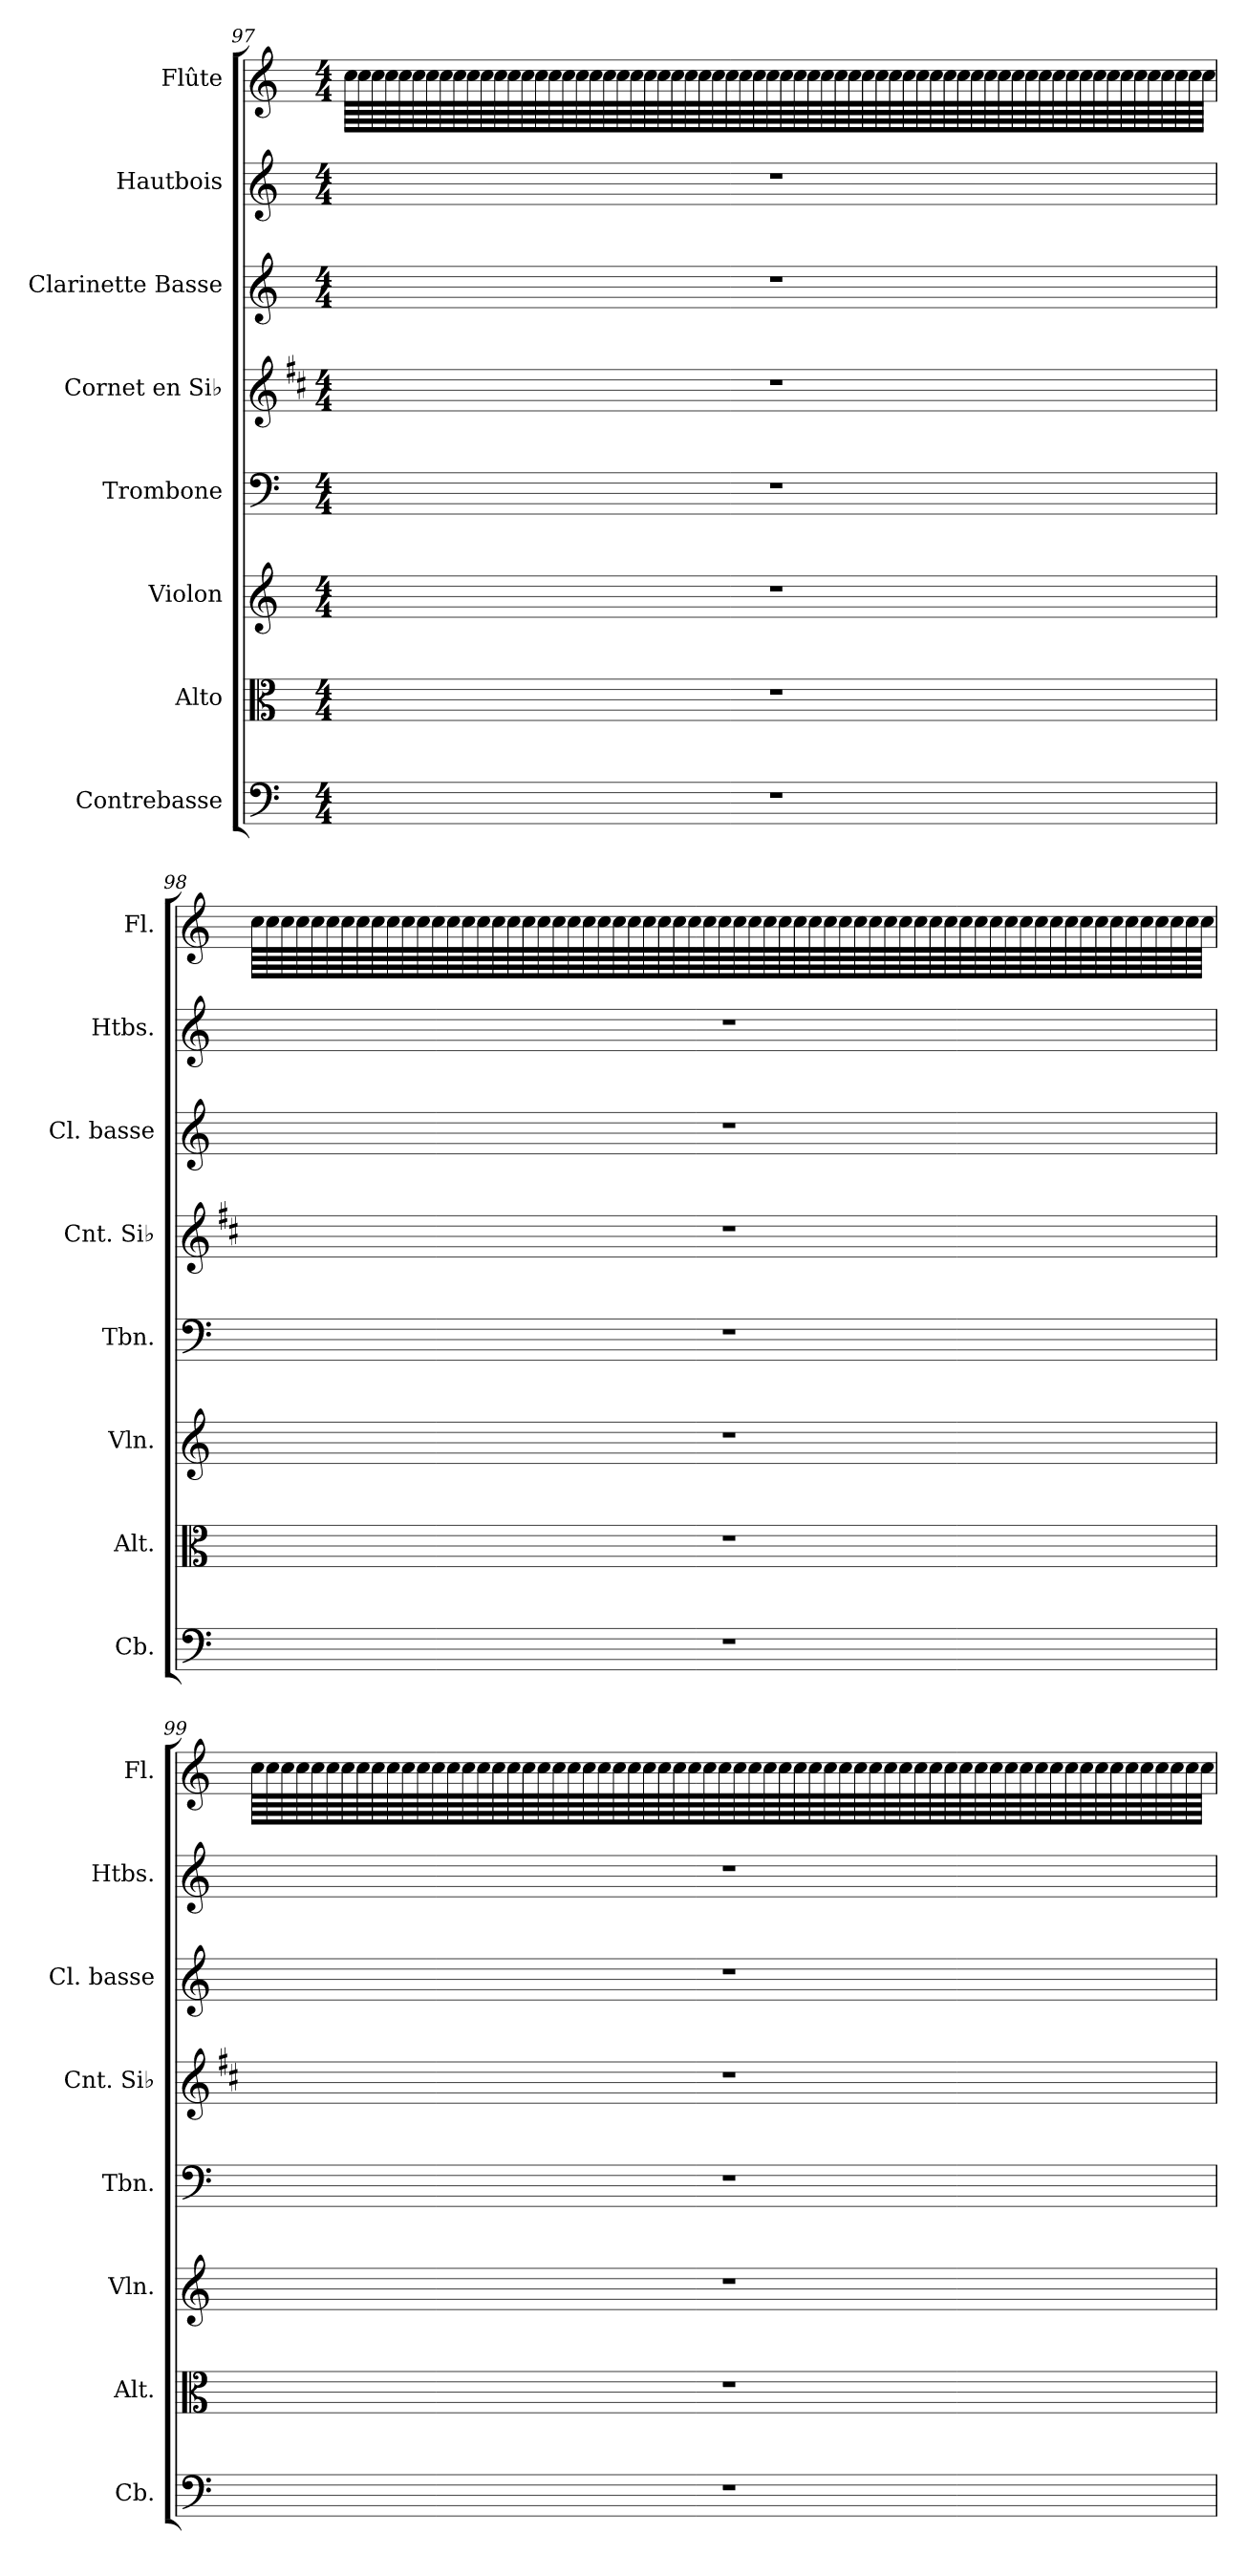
**kern	**kern	**kern	**kern	**kern	**kern	**kern	**kern
*part8	*part7	*part6	*part5	*part4	*part3	*part2	*part1
*staff8	*staff7	*staff6	*staff5	*staff4	*staff3	*staff2	*staff1
*I"Contrebasse	*I"Alto	*I"Violon	*I"Trombone	*I"Cornet en Si♭	*I"Clarinette Basse	*I"Hautbois	*I"Flûte
*I'Cb.	*I'Alt.	*I'Vln.	*I'Tbn.	*I'Cnt. Si♭	*I'Cl. basse	*I'Htbs.	*I'Fl.
!!LO:PB:g=z
*clefF4	*clefC3	*clefG2	*clefF4	*clefG2	*clefG2	*clefG2	*clefG2
*ITrd7c12	*	*	*	*ITrd1c2	*ITrd8c14	*	*
*k[]	*k[]	*k[]	*k[]	*k[]	*k[]	*k[]	*k[]
*M4/4	*M4/4	*M4/4	*M4/4	*M4/4	*M4/4	*M4/4	*M4/4
=97	=97	=97	=97	=97	=97	=97	=97
1r	1r	1r	1r	1r	1r	1r	64cc\LLLL
.	.	.	.	.	.	.	64cc\
.	.	.	.	.	.	.	64cc\
.	.	.	.	.	.	.	64cc\
.	.	.	.	.	.	.	64cc\
.	.	.	.	.	.	.	64cc\
.	.	.	.	.	.	.	64cc\
.	.	.	.	.	.	.	64cc\
.	.	.	.	.	.	.	64cc\
.	.	.	.	.	.	.	64cc\
.	.	.	.	.	.	.	64cc\
.	.	.	.	.	.	.	64cc\
.	.	.	.	.	.	.	64cc\
.	.	.	.	.	.	.	64cc\
.	.	.	.	.	.	.	64cc\
.	.	.	.	.	.	.	64cc\
.	.	.	.	.	.	.	64cc\
.	.	.	.	.	.	.	64cc\
.	.	.	.	.	.	.	64cc\
.	.	.	.	.	.	.	64cc\
.	.	.	.	.	.	.	64cc\
.	.	.	.	.	.	.	64cc\
.	.	.	.	.	.	.	64cc\
.	.	.	.	.	.	.	64cc\
.	.	.	.	.	.	.	64cc\
.	.	.	.	.	.	.	64cc\
.	.	.	.	.	.	.	64cc\
.	.	.	.	.	.	.	64cc\
.	.	.	.	.	.	.	64cc\
.	.	.	.	.	.	.	64cc\
.	.	.	.	.	.	.	64cc\
.	.	.	.	.	.	.	64cc\
.	.	.	.	.	.	.	64cc\
.	.	.	.	.	.	.	64cc\
.	.	.	.	.	.	.	64cc\
.	.	.	.	.	.	.	64cc\
.	.	.	.	.	.	.	64cc\
.	.	.	.	.	.	.	64cc\
.	.	.	.	.	.	.	64cc\
.	.	.	.	.	.	.	64cc\
.	.	.	.	.	.	.	64cc\
.	.	.	.	.	.	.	64cc\
.	.	.	.	.	.	.	64cc\
.	.	.	.	.	.	.	64cc\
.	.	.	.	.	.	.	64cc\
.	.	.	.	.	.	.	64cc\
.	.	.	.	.	.	.	64cc\
.	.	.	.	.	.	.	64cc\
.	.	.	.	.	.	.	64cc\
.	.	.	.	.	.	.	64cc\
.	.	.	.	.	.	.	64cc\
.	.	.	.	.	.	.	64cc\
.	.	.	.	.	.	.	64cc\
.	.	.	.	.	.	.	64cc\
.	.	.	.	.	.	.	64cc\
.	.	.	.	.	.	.	64cc\
.	.	.	.	.	.	.	64cc\
.	.	.	.	.	.	.	64cc\
.	.	.	.	.	.	.	64cc\
.	.	.	.	.	.	.	64cc\
.	.	.	.	.	.	.	64cc\
.	.	.	.	.	.	.	64cc\
.	.	.	.	.	.	.	64cc\
.	.	.	.	.	.	.	64cc\JJJJ
!!LO:PB:g=z
=98	=98	=98	=98	=98	=98	=98	=98
1r	1r	1r	1r	1r	1r	1r	64cc\LLLL
.	.	.	.	.	.	.	64cc\
.	.	.	.	.	.	.	64cc\
.	.	.	.	.	.	.	64cc\
.	.	.	.	.	.	.	64cc\
.	.	.	.	.	.	.	64cc\
.	.	.	.	.	.	.	64cc\
.	.	.	.	.	.	.	64cc\
.	.	.	.	.	.	.	64cc\
.	.	.	.	.	.	.	64cc\
.	.	.	.	.	.	.	64cc\
.	.	.	.	.	.	.	64cc\
.	.	.	.	.	.	.	64cc\
.	.	.	.	.	.	.	64cc\
.	.	.	.	.	.	.	64cc\
.	.	.	.	.	.	.	64cc\
.	.	.	.	.	.	.	64cc\
.	.	.	.	.	.	.	64cc\
.	.	.	.	.	.	.	64cc\
.	.	.	.	.	.	.	64cc\
.	.	.	.	.	.	.	64cc\
.	.	.	.	.	.	.	64cc\
.	.	.	.	.	.	.	64cc\
.	.	.	.	.	.	.	64cc\
.	.	.	.	.	.	.	64cc\
.	.	.	.	.	.	.	64cc\
.	.	.	.	.	.	.	64cc\
.	.	.	.	.	.	.	64cc\
.	.	.	.	.	.	.	64cc\
.	.	.	.	.	.	.	64cc\
.	.	.	.	.	.	.	64cc\
.	.	.	.	.	.	.	64cc\
.	.	.	.	.	.	.	64cc\
.	.	.	.	.	.	.	64cc\
.	.	.	.	.	.	.	64cc\
.	.	.	.	.	.	.	64cc\
.	.	.	.	.	.	.	64cc\
.	.	.	.	.	.	.	64cc\
.	.	.	.	.	.	.	64cc\
.	.	.	.	.	.	.	64cc\
.	.	.	.	.	.	.	64cc\
.	.	.	.	.	.	.	64cc\
.	.	.	.	.	.	.	64cc\
.	.	.	.	.	.	.	64cc\
.	.	.	.	.	.	.	64cc\
.	.	.	.	.	.	.	64cc\
.	.	.	.	.	.	.	64cc\
.	.	.	.	.	.	.	64cc\
.	.	.	.	.	.	.	64cc\
.	.	.	.	.	.	.	64cc\
.	.	.	.	.	.	.	64cc\
.	.	.	.	.	.	.	64cc\
.	.	.	.	.	.	.	64cc\
.	.	.	.	.	.	.	64cc\
.	.	.	.	.	.	.	64cc\
.	.	.	.	.	.	.	64cc\
.	.	.	.	.	.	.	64cc\
.	.	.	.	.	.	.	64cc\
.	.	.	.	.	.	.	64cc\
.	.	.	.	.	.	.	64cc\
.	.	.	.	.	.	.	64cc\
.	.	.	.	.	.	.	64cc\
.	.	.	.	.	.	.	64cc\
.	.	.	.	.	.	.	64cc\JJJJ
!!LO:PB:g=z
=99	=99	=99	=99	=99	=99	=99	=99
1r	1r	1r	1r	1r	1r	1r	64cc\LLLL
.	.	.	.	.	.	.	64cc\
.	.	.	.	.	.	.	64cc\
.	.	.	.	.	.	.	64cc\
.	.	.	.	.	.	.	64cc\
.	.	.	.	.	.	.	64cc\
.	.	.	.	.	.	.	64cc\
.	.	.	.	.	.	.	64cc\
.	.	.	.	.	.	.	64cc\
.	.	.	.	.	.	.	64cc\
.	.	.	.	.	.	.	64cc\
.	.	.	.	.	.	.	64cc\
.	.	.	.	.	.	.	64cc\
.	.	.	.	.	.	.	64cc\
.	.	.	.	.	.	.	64cc\
.	.	.	.	.	.	.	64cc\
.	.	.	.	.	.	.	64cc\
.	.	.	.	.	.	.	64cc\
.	.	.	.	.	.	.	64cc\
.	.	.	.	.	.	.	64cc\
.	.	.	.	.	.	.	64cc\
.	.	.	.	.	.	.	64cc\
.	.	.	.	.	.	.	64cc\
.	.	.	.	.	.	.	64cc\
.	.	.	.	.	.	.	64cc\
.	.	.	.	.	.	.	64cc\
.	.	.	.	.	.	.	64cc\
.	.	.	.	.	.	.	64cc\
.	.	.	.	.	.	.	64cc\
.	.	.	.	.	.	.	64cc\
.	.	.	.	.	.	.	64cc\
.	.	.	.	.	.	.	64cc\
.	.	.	.	.	.	.	64cc\
.	.	.	.	.	.	.	64cc\
.	.	.	.	.	.	.	64cc\
.	.	.	.	.	.	.	64cc\
.	.	.	.	.	.	.	64cc\
.	.	.	.	.	.	.	64cc\
.	.	.	.	.	.	.	64cc\
.	.	.	.	.	.	.	64cc\
.	.	.	.	.	.	.	64cc\
.	.	.	.	.	.	.	64cc\
.	.	.	.	.	.	.	64cc\
.	.	.	.	.	.	.	64cc\
.	.	.	.	.	.	.	64cc\
.	.	.	.	.	.	.	64cc\
.	.	.	.	.	.	.	64cc\
.	.	.	.	.	.	.	64cc\
.	.	.	.	.	.	.	64cc\
.	.	.	.	.	.	.	64cc\
.	.	.	.	.	.	.	64cc\
.	.	.	.	.	.	.	64cc\
.	.	.	.	.	.	.	64cc\
.	.	.	.	.	.	.	64cc\
.	.	.	.	.	.	.	64cc\
.	.	.	.	.	.	.	64cc\
.	.	.	.	.	.	.	64cc\
.	.	.	.	.	.	.	64cc\
.	.	.	.	.	.	.	64cc\
.	.	.	.	.	.	.	64cc\
.	.	.	.	.	.	.	64cc\
.	.	.	.	.	.	.	64cc\
.	.	.	.	.	.	.	64cc\
.	.	.	.	.	.	.	64cc\JJJJ
=	=	=	=	=	=	=	=
*-	*-	*-	*-	*-	*-	*-	*-
